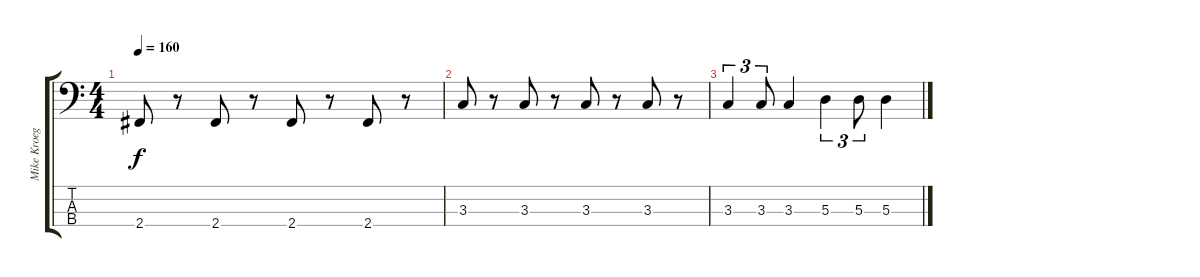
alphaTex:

\track ("Mike Kroeger" "Mike Kroeg") {instrument electricbassfinger}
\staff {score tabs}
\tuning (G2 D2 A1 E1) {hide}
\ts (4 4)
\tempo 160
\clef f4
\ks c
2.4.8{dy f} r.8 2.4.8 r.8 2.4.8 r.8 2.4.8 r.8 |
3.3.8 r.8 3.3.8 r.8 3.3.8 r.8 3.3.8 r.8 |
3.3.4{tu (3 2)} 3.3.8{tu (3 2)} 3.3.4 5.3.4{tu (3 2)} 5.3.8{tu (3 2)} 5.3.4
